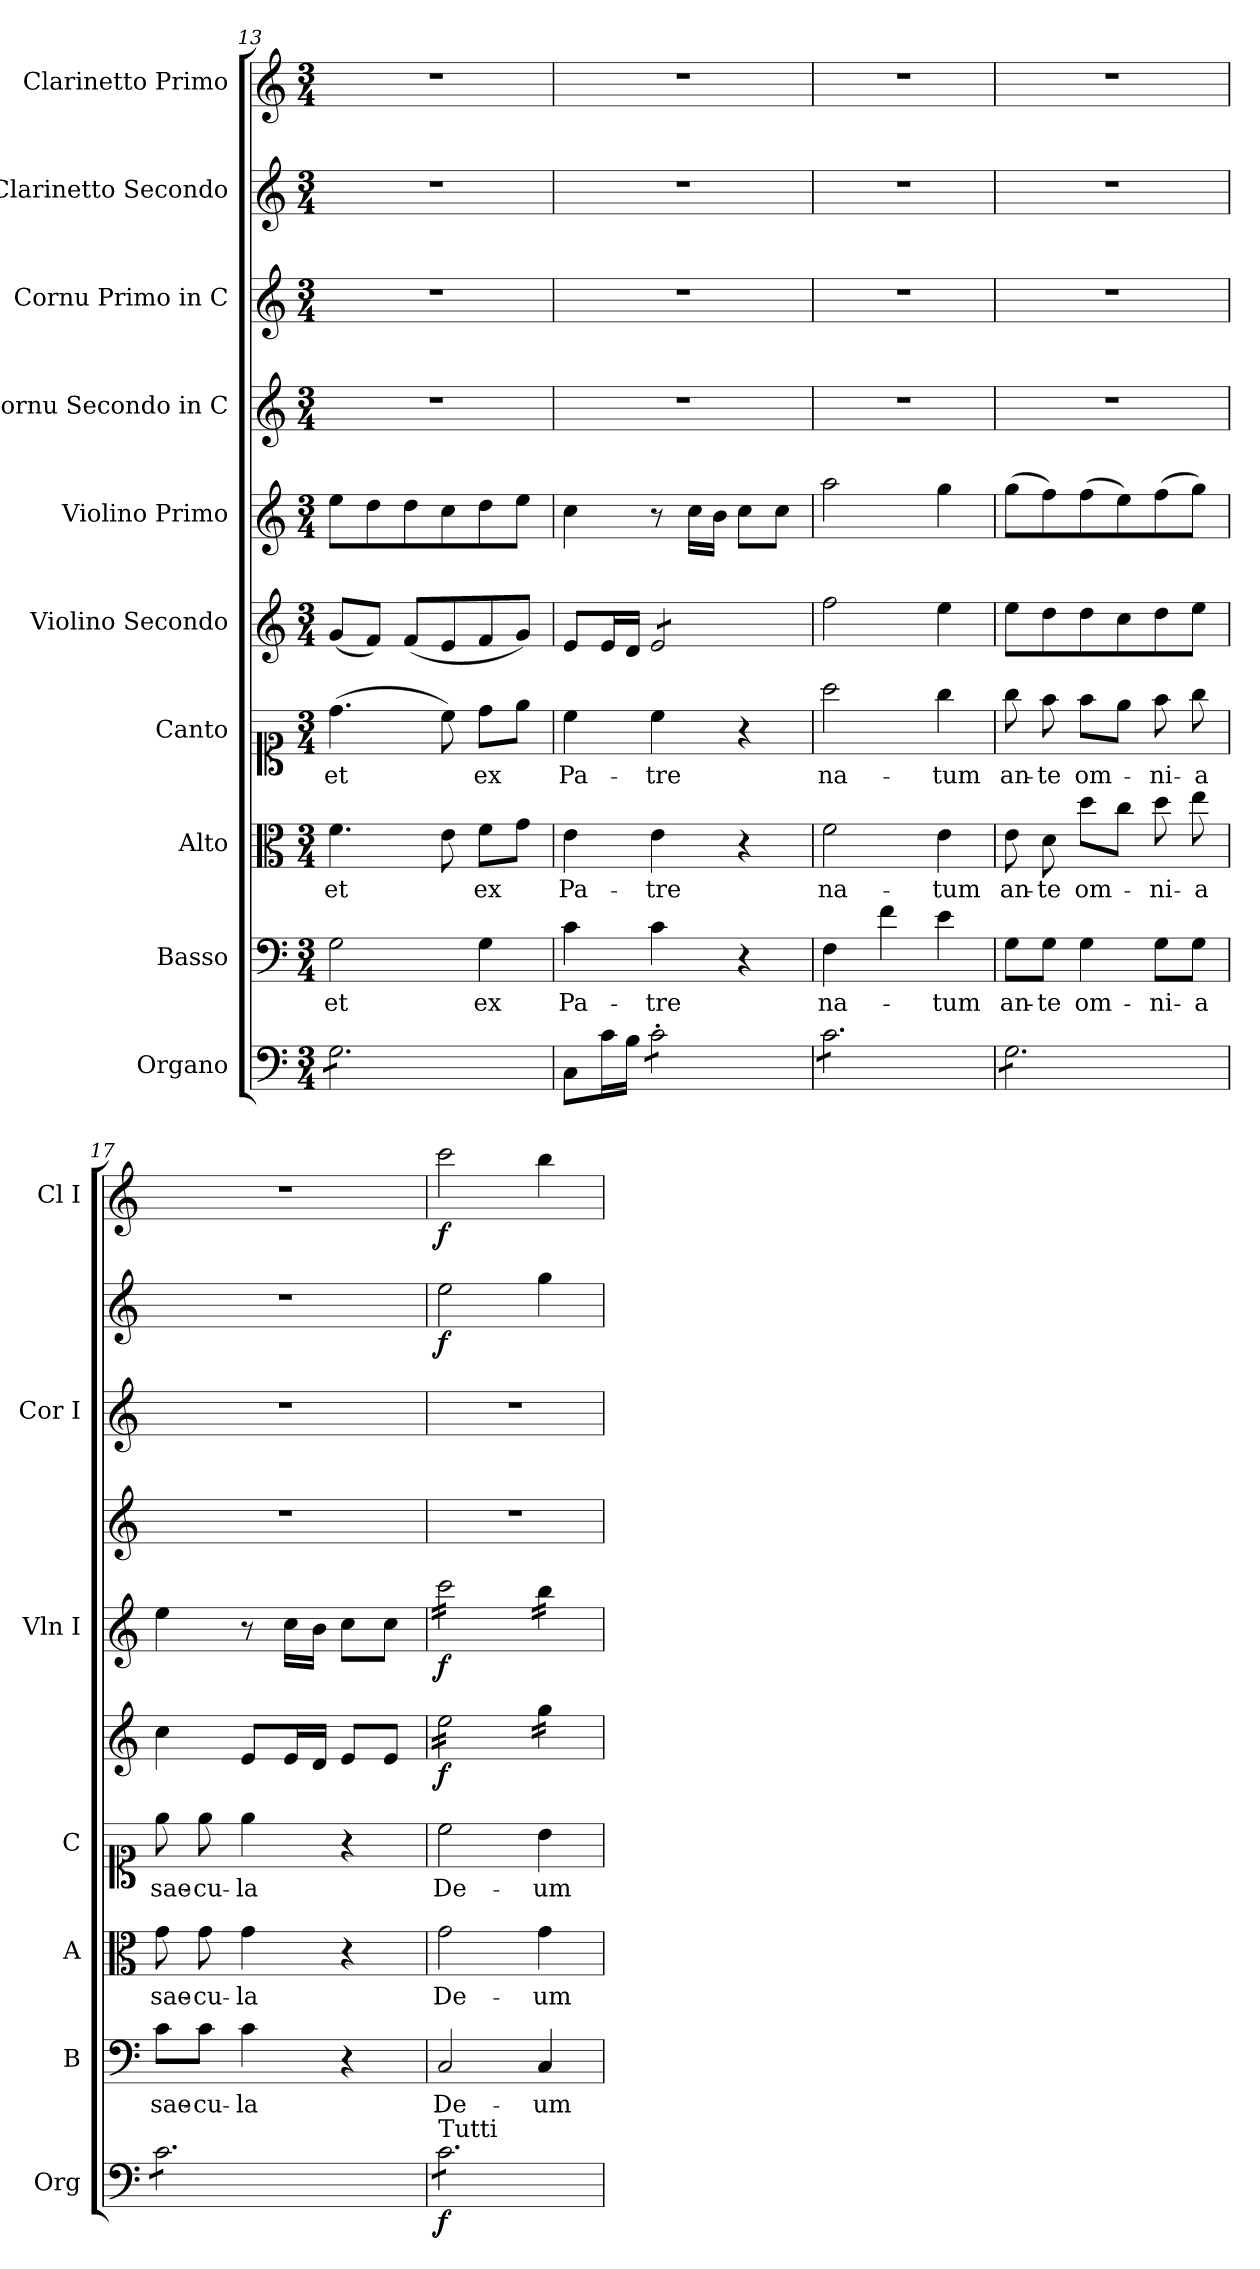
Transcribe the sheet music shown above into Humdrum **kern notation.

**kern	**dynam	**kern	**text	**kern	**text	**kern	**text	**kern	**dynam	**kern	**dynam	**kern	**kern	**kern	**dynam	**kern	**dynam
*part10	*part10	*part9	*part9	*part8	*part8	*part7	*part7	*part6	*part6	*part5	*part5	*part4	*part3	*part2	*part2	*part1	*part1
*staff10	*staff10	*staff9	*staff9	*staff8	*staff8	*staff7	*staff7	*staff6	*staff6	*staff5	*staff5	*staff4	*staff3	*staff2	*staff2	*staff1	*staff1
*I"Organo	*	*I"Basso	*	*I"Alto	*	*I"Canto	*	*I"Violino Secondo	*	*I"Violino Primo	*	*I"Cornu Secondo in C	*I"Cornu Primo in C	*I"Clarinetto Secondo	*	*I"Clarinetto Primo	*
*I'Org	*	*I'B	*	*I'A	*	*I'C	*	*	*	*I'Vln I	*	*	*I'Cor I	*	*	*I'Cl I	*
*clefF4	*	*clefF4	*	*clefC3	*	*clefC1	*	*clefG2	*	*clefG2	*	*clefG2	*clefG2	*clefG2	*	*clefG2	*
*k[]	*	*k[]	*	*k[]	*	*k[]	*	*k[]	*	*k[]	*	*k[]	*k[]	*k[]	*	*k[]	*
*C:	*	*C:	*	*C:	*	*C:	*	*C:	*	*C:	*	*C:	*C:	*C:	*	*C:	*
*M3/4	*	*M3/4	*	*M3/4	*	*M3/4	*	*M3/4	*	*M3/4	*	*M3/4	*M3/4	*M3/4	*	*M3/4	*
=13	=13	=13	=13	=13	=13	=13	=13	=13	=13	=13	=13	=13	=13	=13	=13	=13	=13
*tremolo	*	*	*	*	*	*	*	*	*	*	*	*	*	*	*	*	*
8GL	.	2G	et	4.f	et	(>4.dd	et	(<8gL	.	8eeL	.	2.r	2.r	2.r	.	2.r	.
8G	.	.	.	.	.	.	.	8fJ)	.	8dd	.	.	.	.	.	.	.
8G	.	.	.	.	.	.	.	(<8fL	.	8dd	.	.	.	.	.	.	.
8G	.	.	.	8e	.	8cc)	.	8e	.	8cc	.	.	.	.	.	.	.
8G	.	4G	ex	8fL	ex	8ddL	ex	8f	.	8dd	.	.	.	.	.	.	.
8GJ	.	.	.	8gJ	.	8eeJ	.	8gJ)	.	8eeJ	.	.	.	.	.	.	.
*Xtremolo	*	*	*	*	*	*	*	*	*	*	*	*	*	*	*	*	*
=14	=14	=14	=14	=14	=14	=14	=14	=14	=14	=14	=14	=14	=14	=14	=14	=14	=14
8C/L	.	4c	Pa-	4e	Pa-	4cc	Pa-	8eL	.	4cc	.	2.r	2.r	2.r	.	2.r	.
16c\L	.	.	.	.	.	.	.	16eL	.	.	.	.	.	.	.	.	.
16B\JJ	.	.	.	.	.	.	.	16dJJ	.	.	.	.	.	.	.	.	.
*tremolo	*	*	*	*	*	*	*	*	*	*	*	*	*	*	*	*	*
*	*	*	*	*	*	*	*	*tremolo	*	*	*	*	*	*	*	*	*
8c'L	.	4c	-tre	4e	-tre	4cc	-tre	8eL	.	8r	.	.	.	.	.	.	.
8c'	.	.	.	.	.	.	.	8e	.	16ccLL	.	.	.	.	.	.	.
.	.	.	.	.	.	.	.	.	.	16bJJ	.	.	.	.	.	.	.
8c'	.	4r	.	4r	.	4r	.	8e	.	8ccL	.	.	.	.	.	.	.
8c'J	.	.	.	.	.	.	.	8eJ	.	8ccJ	.	.	.	.	.	.	.
*	*	*	*	*	*	*	*	*Xtremolo	*	*	*	*	*	*	*	*	*
=15	=15	=15	=15	=15	=15	=15	=15	=15	=15	=15	=15	=15	=15	=15	=15	=15	=15
8cL	.	4F	na-	2f	na-	2aa	na-	2ff	.	2aa	.	2.r	2.r	2.r	.	2.r	.
8c	.	.	.	.	.	.	.	.	.	.	.	.	.	.	.	.	.
8c	.	4f	.	.	.	.	.	.	.	.	.	.	.	.	.	.	.
8c	.	.	.	.	.	.	.	.	.	.	.	.	.	.	.	.	.
8c	.	4e	-tum	4e	-tum	4gg	-tum	4ee	.	4gg	.	.	.	.	.	.	.
8cJ	.	.	.	.	.	.	.	.	.	.	.	.	.	.	.	.	.
=16	=16	=16	=16	=16	=16	=16	=16	=16	=16	=16	=16	=16	=16	=16	=16	=16	=16
8GL	.	8G\L	an-	8e	an-	8gg	an-	8eeL	.	(>8ggL	.	2.r	2.r	2.r	.	2.r	.
8G	.	8G\J	-te	8d	-te	8ff	-te	8dd	.	8ff)	.	.	.	.	.	.	.
8G	.	4G	om-	8ddL	om-	8ffL	om-	8dd	.	(>8ff	.	.	.	.	.	.	.
8G	.	.	.	8ccJ	.	8eeJ	.	8cc	.	8ee)	.	.	.	.	.	.	.
8G	.	8G\L	-ni-	8dd	-ni-	8ff	-ni-	8dd	.	(>8ff	.	.	.	.	.	.	.
8GJ	.	8G\J	-a	8ee	-a	8gg	-a	8eeJ	.	8ggJ)	.	.	.	.	.	.	.
=17	=17	=17	=17	=17	=17	=17	=17	=17	=17	=17	=17	=17	=17	=17	=17	=17	=17
8cL	.	8c\L	sae-	8g	sae-	8ee	sae-	4cc	.	4ee	.	2.r	2.r	2.r	.	2.r	.
8c	.	8c\J	-cu-	8g	-cu-	8ee	-cu-	.	.	.	.	.	.	.	.	.	.
8c	.	4c	-la	4g	-la	4ee	-la	8eL	.	8r	.	.	.	.	.	.	.
8c	.	.	.	.	.	.	.	16eL	.	16ccLL	.	.	.	.	.	.	.
.	.	.	.	.	.	.	.	16dJJ	.	16bJJ	.	.	.	.	.	.	.
8c	.	4r	.	4r	.	4r	.	8eL	.	8ccL	.	.	.	.	.	.	.
8cJ	.	.	.	.	.	.	.	8eJ	.	8ccJ	.	.	.	.	.	.	.
=18	=18	=18	=18	=18	=18	=18	=18	=18	=18	=18	=18	=18	=18	=18	=18	=18	=18
!LO:TX:a:t=Tutti	!	!	!	!	!	!	!	!	!	!	!	!	!	!	!	!	!
*	*	*	*	*	*	*	*	*tremolo	*	*	*	*	*	*	*	*	*
*	*	*	*	*	*	*	*	*	*	*tremolo	*	*	*	*	*	*	*
8cL	f	2C	De-	2g	De-	2cc	De-	16eeLL	f	16cccLL	f	2.r	2.r	2ee	f	2ccc	f
.	.	.	.	.	.	.	.	16ee	.	16ccc	.	.	.	.	.	.	.
8c	.	.	.	.	.	.	.	16ee	.	16ccc	.	.	.	.	.	.	.
.	.	.	.	.	.	.	.	16ee	.	16ccc	.	.	.	.	.	.	.
8c	.	.	.	.	.	.	.	16ee	.	16ccc	.	.	.	.	.	.	.
.	.	.	.	.	.	.	.	16ee	.	16ccc	.	.	.	.	.	.	.
8c	.	.	.	.	.	.	.	16ee	.	16ccc	.	.	.	.	.	.	.
.	.	.	.	.	.	.	.	16eeJJ	.	16cccJJ	.	.	.	.	.	.	.
8c	.	4C	-um	4g	-um	4b	-um	16ggLL	.	16bbLL	.	.	.	4gg	.	4bb	.
.	.	.	.	.	.	.	.	16gg	.	16bb	.	.	.	.	.	.	.
8cJ	.	.	.	.	.	.	.	16gg	.	16bb	.	.	.	.	.	.	.
*Xtremolo	*	*	*	*	*	*	*	*	*	*	*	*	*	*	*	*	*
.	.	.	.	.	.	.	.	16ggJJ	.	16bbJJ	.	.	.	.	.	.	.
*	*	*	*	*	*	*	*	*	*	*Xtremolo	*	*	*	*	*	*	*
*	*	*	*	*	*	*	*	*Xtremolo	*	*	*	*	*	*	*	*	*
=	=	=	=	=	=	=	=	=	=	=	=	=	=	=	=	=	=
*-	*-	*-	*-	*-	*-	*-	*-	*-	*-	*-	*-	*-	*-	*-	*-	*-	*-
